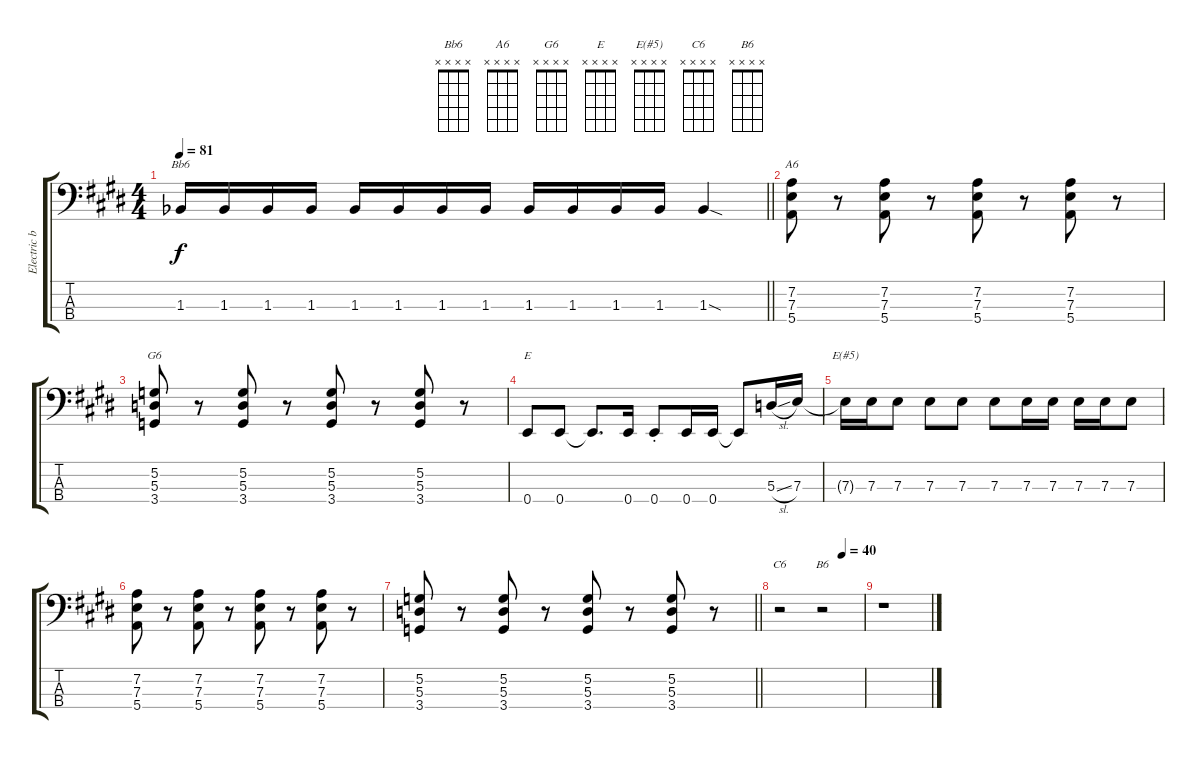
\track ("Electric bass" "Electric b") {instrument electricbasspick}
\staff {score tabs}
\tuning (G2 D2 A1 E1) {hide}
\chord ("Bb6" x x x x)
\chord ("A6" x x x x)
\chord ("G6" x x x x)
\chord ("E" x x x x)
\chord ("E(#5)" x x x x)
\chord ("C6" x x x x)
\chord ("B6" x x x x)
\ts (4 4)
\tempo 81
\clef f4
\barLineRight lightlight
\ks e
1.3{acc b}.16{ch "Bb6" dy f} 1.3{acc b}.16 1.3{acc b}.16 1.3{acc b}.16 1.3{acc b}.16 1.3{acc b}.16 1.3{acc b}.16 1.3{acc b}.16 1.3{acc b}.16 1.3{acc b}.16 1.3{acc b}.16 1.3{acc b}.16 1.3{sod acc b}.4 |
\section ("" "")
(7.2 7.3 5.4).8{ch "A6"} r.8 (7.2 7.3 5.4).8 r.8 (7.2 7.3 5.4).8 r.8 (7.2 7.3 5.4).8 r.8 |
(5.2 5.3 3.4).8{ch "G6"} r.8 (5.2 5.3 3.4).8 r.8 (5.2 5.3 3.4).8 r.8 (5.2 5.3 3.4).8 r.8 |
0.4.8{ch "E"} 0.4.8 0.4{t}.8{d} 0.4.16 0.4{st}.8 0.4.16 0.4.16 0.4{t}.8 5.3{sl}.16 7.3.16 |
7.3{t}.16{ch "E(#5)"} 7.3.16 7.3.8 7.3.8 7.3.8 7.3.8 7.3.16 7.3.16 7.3.16 7.3.16 7.3.8 |
(7.2 7.3 5.4).8 r.8 (7.2 7.3 5.4).8 r.8 (7.2 7.3 5.4).8 r.8 (7.2 7.3 5.4).8 r.8 |
\barLineRight lightlight
(5.2 5.3 3.4).8 r.8 (5.2 5.3 3.4).8 r.8 (5.2 5.3 3.4).8 r.8 (5.2 5.3 3.4).8 r.8 |
\tempo (40 0.75)
r.2{ch "C6"} r.2{ch "B6"} |
r.1
